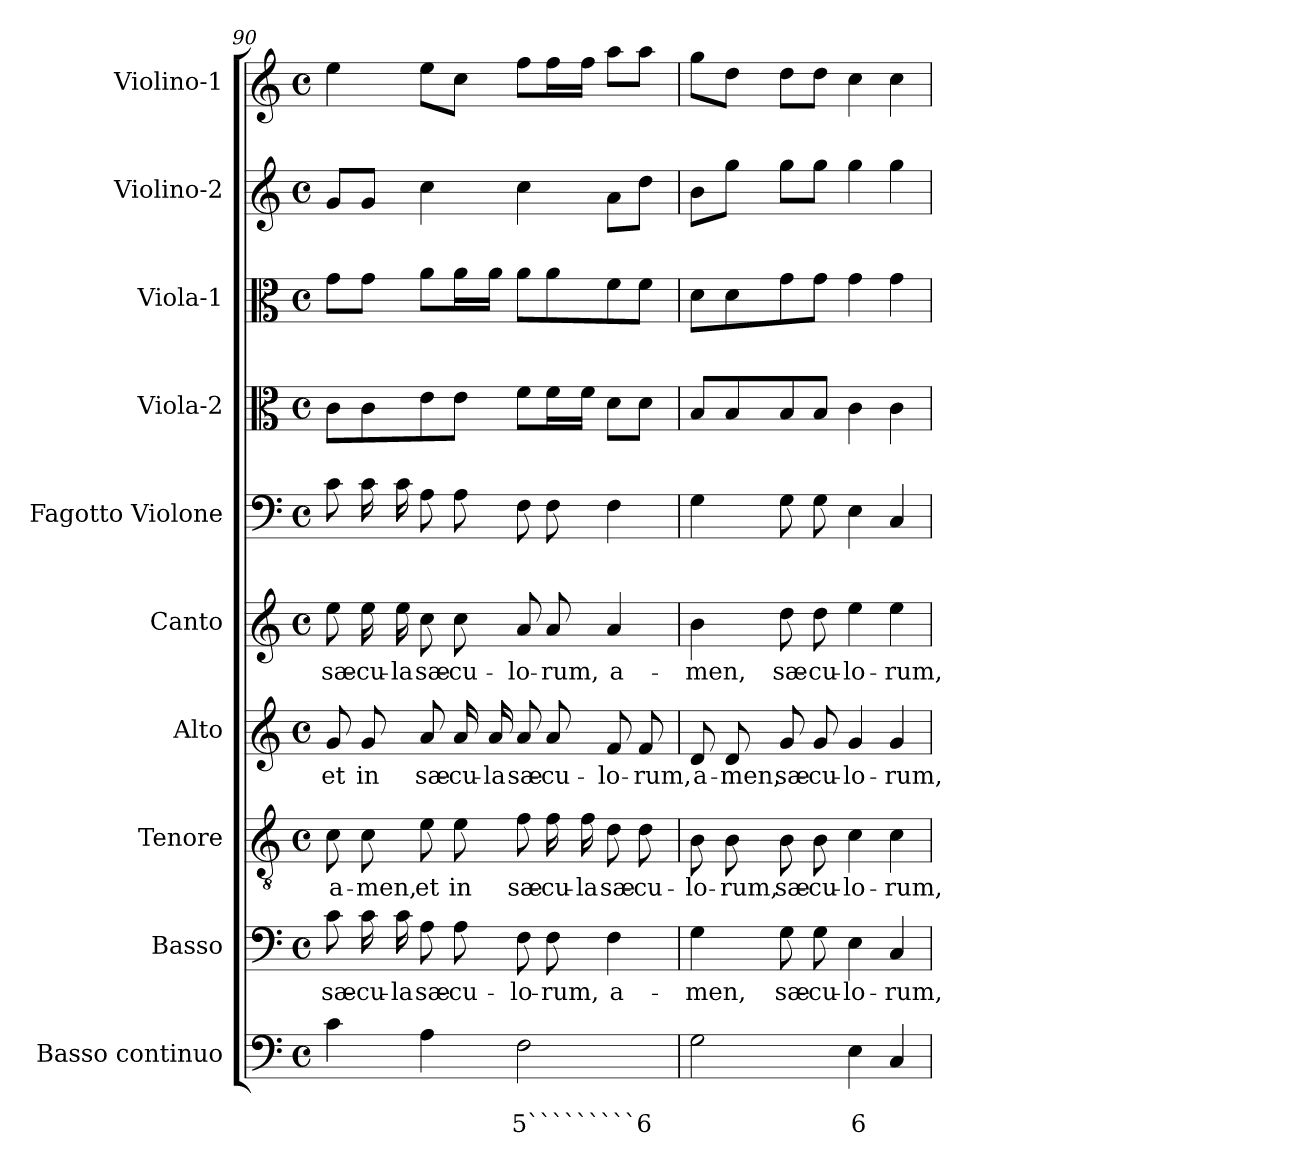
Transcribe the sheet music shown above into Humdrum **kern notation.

**kern	**text	**text	**kern	**text	**kern	**text	**kern	**text	**kern	**text	**kern	**kern	**kern	**kern	**kern
*part10	*part10	*part10	*part9	*part9	*part8	*part8	*part7	*part7	*part6	*part6	*part5	*part4	*part3	*part2	*part1
*staff10	*staff10	*staff10	*staff9	*staff9	*staff8	*staff8	*staff7	*staff7	*staff6	*staff6	*staff5	*staff4	*staff3	*staff2	*staff1
*I"Basso continuo	*	*	*I"Basso	*	*I"Tenore	*	*I"Alto	*	*I"Canto	*	*I"Fagotto Violone	*I"Viola-2	*I"Viola-1	*I"Violino-2	*I"Violino-1
*I'BC	*	*	*I'B	*	*I'T	*	*I'A	*	*I'C	*	*I'Fg	*I'Va2	*I'Va1	*I'Vi2	*I'Vi1
*clefF4	*	*	*clefF4	*	*clefGv2	*	*clefG2	*	*clefG2	*	*clefF4	*clefC3	*clefC3	*clefG2	*clefG2
*k[]	*	*	*k[]	*	*k[]	*	*k[]	*	*k[]	*	*k[]	*k[]	*k[]	*k[]	*k[]
*C:	*	*	*C:	*	*C:	*	*C:	*	*C:	*	*C:	*C:	*C:	*C:	*C:
*M4/4	*	*	*M4/4	*	*M4/4	*	*M4/4	*	*M4/4	*	*M4/4	*M4/4	*M4/4	*M4/4	*M4/4
*met(c)	*	*	*met(c)	*	*met(c)	*	*met(c)	*	*met(c)	*	*met(c)	*met(c)	*met(c)	*met(c)	*met(c)
=90	=90	=90	=90	=90	=90	=90	=90	=90	=90	=90	=90	=90	=90	=90	=90
!	!	!	!	!LO:LY:b	!	!	!	!	!	!	!	!	!	!	!
!	!	!	!	!	!	!LO:LY:b	!	!	!	!	!	!	!	!	!
!	!	!	!	!	!	!	!	!LO:LY:b	!	!	!	!	!	!	!
!	!	!	!	!	!	!	!	!	!	!LO:LY:b	!	!	!	!	!
4c\	.	.	8c\	sæ-	8c\	a-	8g/	et	8ee\	sæ-	8c\	8c\L	8g\L	8g/L	4ee\
!	!	!	!	!LO:LY:b	!	!	!	!	!	!	!	!	!	!	!
!	!	!	!	!	!	!LO:LY:b	!	!	!	!	!	!	!	!	!
!	!	!	!	!	!	!	!	!LO:LY:b	!	!	!	!	!	!	!
!	!	!	!	!	!	!	!	!	!	!LO:LY:b	!	!	!	!	!
.	.	.	16c\	-cu-	8c\	-men,	8g/	in	16ee\	-cu-	16c\	8c\	8g\J	8g/J	.
!	!	!	!	!LO:LY:b	!	!	!	!	!	!	!	!	!	!	!
!	!	!	!	!	!	!	!	!	!	!LO:LY:b	!	!	!	!	!
.	.	.	16c\	-la	.	.	.	.	16ee\	-la	16c\	.	.	.	.
!	!	!	!	!LO:LY:b	!	!	!	!	!	!	!	!	!	!	!
!	!	!	!	!	!	!LO:LY:b	!	!	!	!	!	!	!	!	!
!	!	!	!	!	!	!	!	!LO:LY:b	!	!	!	!	!	!	!
!	!	!	!	!	!	!	!	!	!	!LO:LY:b	!	!	!	!	!
4A\	.	.	8A\	sæ-	8e\	et	8a/	sæ-	8cc\	sæ-	8A\	8e\	8a\L	4cc\	8ee\L
!	!	!	!	!LO:LY:b	!	!	!	!	!	!	!	!	!	!	!
!	!	!	!	!	!	!LO:LY:b	!	!	!	!	!	!	!	!	!
!	!	!	!	!	!	!	!	!LO:LY:b	!	!	!	!	!	!	!
!	!	!	!	!	!	!	!	!	!	!LO:LY:b	!	!	!	!	!
.	.	.	8A\	-cu-	8e\	in	16a/	-cu-	8cc\	-cu-	8A\	8e\J	16a\L	.	8cc\J
!	!	!	!	!	!	!	!	!LO:LY:b	!	!	!	!	!	!	!
.	.	.	.	.	.	.	16a/	-la	.	.	.	.	16a\JJ	.	.
!	!	!LO:LY:b	!	!	!	!	!	!	!	!	!	!	!	!	!
!	!	!	!	!LO:LY:b	!	!	!	!	!	!	!	!	!	!	!
!	!	!	!	!	!	!LO:LY:b	!	!	!	!	!	!	!	!	!
!	!	!	!	!	!	!	!	!LO:LY:b	!	!	!	!	!	!	!
!	!	!	!	!	!	!	!	!	!	!LO:LY:b	!	!	!	!	!
2F\	.	5`````````6	8F\	-lo-	8f\	sæ-	8a/	sæ-	8a/	-lo-	8F\	8f\L	8a\L	4cc\	8ff\L
!	!	!	!	!LO:LY:b	!	!	!	!	!	!	!	!	!	!	!
!	!	!	!	!	!	!LO:LY:b	!	!	!	!	!	!	!	!	!
!	!	!	!	!	!	!	!	!LO:LY:b	!	!	!	!	!	!	!
!	!	!	!	!	!	!	!	!	!	!LO:LY:b	!	!	!	!	!
.	.	.	8F\	-rum,	16f\	-cu-	8a/	-cu-	8a/	-rum,	8F\	16f\L	8a\	.	16ff\L
!	!	!	!	!	!	!LO:LY:b	!	!	!	!	!	!	!	!	!
.	.	.	.	.	16f\	-la	.	.	.	.	.	16f\JJ	.	.	16ff\JJ
!	!	!	!	!LO:LY:b	!	!	!	!	!	!	!	!	!	!	!
!	!	!	!	!	!	!LO:LY:b	!	!	!	!	!	!	!	!	!
!	!	!	!	!	!	!	!	!LO:LY:b	!	!	!	!	!	!	!
!	!	!	!	!	!	!	!	!	!	!LO:LY:b	!	!	!	!	!
.	.	.	4F\	a-	8d\	sæ-	8f/	-lo-	4a/	a-	4F\	8d\L	8f\	8a\L	8aa\L
!	!	!	!	!	!	!LO:LY:b	!	!	!	!	!	!	!	!	!
!	!	!	!	!	!	!	!	!LO:LY:b	!	!	!	!	!	!	!
.	.	.	.	.	8d\	-cu-	8f/	-rum,	.	.	.	8d\J	8f\J	8dd\J	8aa\J
=91	=91	=91	=91	=91	=91	=91	=91	=91	=91	=91	=91	=91	=91	=91	=91
!	!	!	!	!LO:LY:b	!	!	!	!	!	!	!	!	!	!	!
!	!	!	!	!	!	!LO:LY:b	!	!	!	!	!	!	!	!	!
!	!	!	!	!	!	!	!	!LO:LY:b	!	!	!	!	!	!	!
!	!	!	!	!	!	!	!	!	!	!LO:LY:b	!	!	!	!	!
2G\	.	.	4G\	-men,	8B\	-lo-	8d/	a-	4b\	-men,	4G\	8B/L	8d\L	8b\L	8gg\L
!	!	!	!	!	!	!LO:LY:b	!	!	!	!	!	!	!	!	!
!	!	!	!	!	!	!	!	!LO:LY:b	!	!	!	!	!	!	!
.	.	.	.	.	8B\	-rum,	8d/	-men,	.	.	.	8B/	8d\	8gg\J	8dd\J
!	!	!	!	!LO:LY:b	!	!	!	!	!	!	!	!	!	!	!
!	!	!	!	!	!	!LO:LY:b	!	!	!	!	!	!	!	!	!
!	!	!	!	!	!	!	!	!LO:LY:b	!	!	!	!	!	!	!
!	!	!	!	!	!	!	!	!	!	!LO:LY:b	!	!	!	!	!
.	.	.	8G\	sæ-	8B\	sæ-	8g/	sæ-	8dd\	sæ-	8G\	8B/	8g\	8gg\L	8dd\L
!	!	!	!	!LO:LY:b	!	!	!	!	!	!	!	!	!	!	!
!	!	!	!	!	!	!LO:LY:b	!	!	!	!	!	!	!	!	!
!	!	!	!	!	!	!	!	!LO:LY:b	!	!	!	!	!	!	!
!	!	!	!	!	!	!	!	!	!	!LO:LY:b	!	!	!	!	!
.	.	.	8G\	-cu-	8B\	-cu-	8g/	-cu-	8dd\	-cu-	8G\	8B/J	8g\J	8gg\J	8dd\J
!	!	!LO:LY:b	!	!	!	!	!	!	!	!	!	!	!	!	!
!	!	!	!	!LO:LY:b	!	!	!	!	!	!	!	!	!	!	!
!	!	!	!	!	!	!LO:LY:b	!	!	!	!	!	!	!	!	!
!	!	!	!	!	!	!	!	!LO:LY:b	!	!	!	!	!	!	!
!	!	!	!	!	!	!	!	!	!	!LO:LY:b	!	!	!	!	!
4E\	.	6	4E\	-lo-	4c\	-lo-	4g/	-lo-	4ee\	-lo-	4E\	4c\	4g\	4gg\	4cc\
!	!	!	!	!LO:LY:b	!	!	!	!	!	!	!	!	!	!	!
!	!	!	!	!	!	!LO:LY:b	!	!	!	!	!	!	!	!	!
!	!	!	!	!	!	!	!	!LO:LY:b	!	!	!	!	!	!	!
!	!	!	!	!	!	!	!	!	!	!LO:LY:b	!	!	!	!	!
4C/	.	.	4C/	-rum,	4c\	-rum,	4g/	-rum,	4ee\	-rum,	4C/	4c\	4g\	4gg\	4cc\
=	=	=	=	=	=	=	=	=	=	=	=	=	=	=	=
*-	*-	*-	*-	*-	*-	*-	*-	*-	*-	*-	*-	*-	*-	*-	*-
